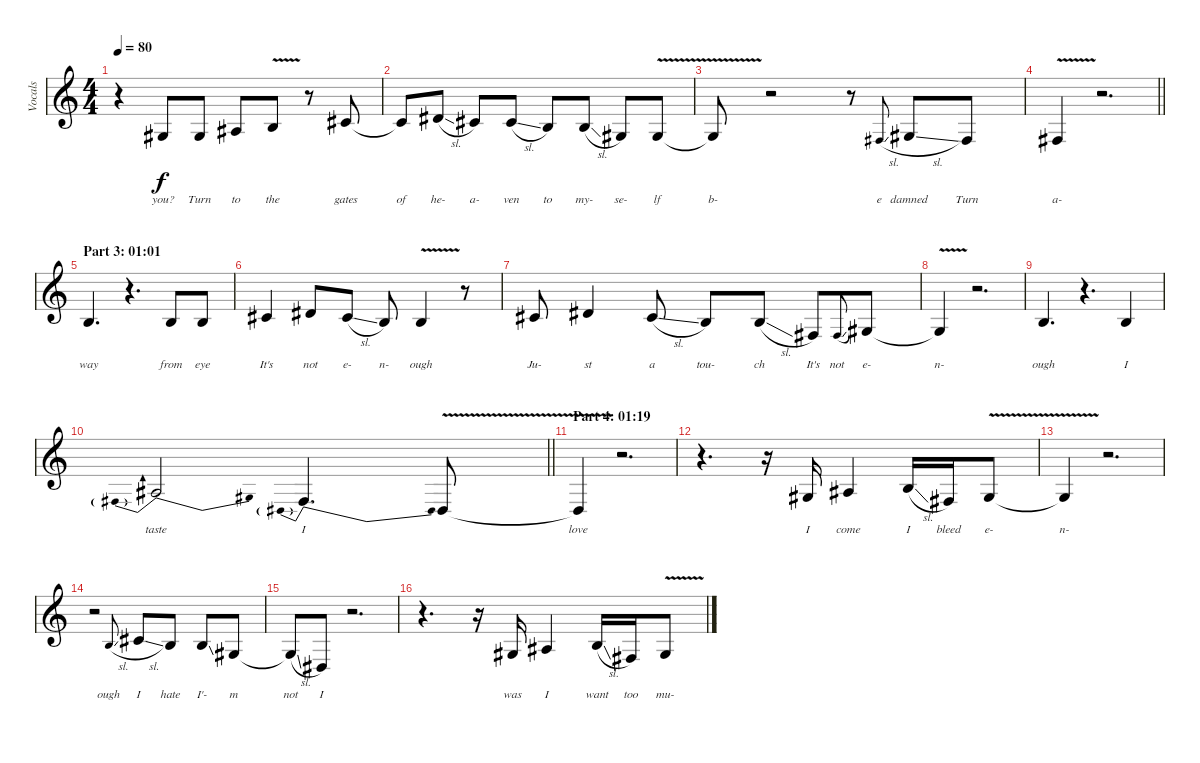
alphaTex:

\track ("Vocals" "Vocals") {instrument tenorsax}
\staff {score}
\tuning (E4 B3 G3 D3 A2 E2) {hide}
\ts (4 4)
\tempo 80
\clef g2
\ks c
r.4{dy f} 6.4.8{lyrics (0 "you?") lyrics (1 "") lyrics (2 "") lyrics (3 "") lyrics (4 "")} 6.4.8{lyrics (0 "Turn") lyrics (1 "") lyrics (2 "") lyrics (3 "") lyrics (4 "")} 8.4.8{lyrics (0 "to") lyrics (1 "") lyrics (2 "") lyrics (3 "") lyrics (4 "")} 9.4{v}.8{lyrics (0 "the") lyrics (1 "") lyrics (2 "") lyrics (3 "") lyrics (4 "")} r.8 11.4.8{lyrics (0 "gates") lyrics (1 "") lyrics (2 "") lyrics (3 "") lyrics (4 "")} |
11.4{t}.8{lyrics (0 "of") lyrics (1 "") lyrics (2 "") lyrics (3 "") lyrics (4 "")} 13.4{sl}.8{lyrics (0 "he-") lyrics (1 "") lyrics (2 "") lyrics (3 "") lyrics (4 "")} 11.4.8{lyrics (0 "a-") lyrics (1 "") lyrics (2 "") lyrics (3 "") lyrics (4 "")} 11.4{sl}.8{lyrics (0 "ven") lyrics (1 "") lyrics (2 "") lyrics (3 "") lyrics (4 "")} 9.4.8{lyrics (0 "to") lyrics (1 "") lyrics (2 "") lyrics (3 "") lyrics (4 "")} 9.4{sl}.8{lyrics (0 "my-") lyrics (1 "") lyrics (2 "") lyrics (3 "") lyrics (4 "")} 6.4.8{lyrics (0 "se-") lyrics (1 "") lyrics (2 "") lyrics (3 "") lyrics (4 "")} 6.4{v}.8{lyrics (0 "lf") lyrics (1 "") lyrics (2 "") lyrics (3 "") lyrics (4 "")} |
6.4{t}.8{lyrics (0 "b-") lyrics (1 "") lyrics (2 "") lyrics (3 "") lyrics (4 "")} r.2 r.8 4.4{sl}.8{lyrics (0 "e") lyrics (1 "") lyrics (2 "") lyrics (3 "") lyrics (4 "") gr onbeat} 6.4{sl}.8{lyrics (0 "damned") lyrics (1 "") lyrics (2 "") lyrics (3 "") lyrics (4 "")} 4.4.8{lyrics (0 "Turn") lyrics (1 "") lyrics (2 "") lyrics (3 "") lyrics (4 "")} |
\barLineRight lightlight
4.4{v}.4{lyrics (0 "a-") lyrics (1 "") lyrics (2 "") lyrics (3 "") lyrics (4 "")} r.2{d} |
\section ("" "Part 3: 01:01")
9.4.4{d lyrics (0 "way") lyrics (1 "") lyrics (2 "") lyrics (3 "") lyrics (4 "")} r.4{d} 9.4.8{lyrics (0 "from") lyrics (1 "") lyrics (2 "") lyrics (3 "") lyrics (4 "")} 9.4.8{lyrics (0 "eye") lyrics (1 "") lyrics (2 "") lyrics (3 "") lyrics (4 "")} |
11.4.4{lyrics (0 "It's") lyrics (1 "") lyrics (2 "") lyrics (3 "") lyrics (4 "")} 13.4.8{lyrics (0 "not") lyrics (1 "") lyrics (2 "") lyrics (3 "") lyrics (4 "")} 11.4{sl}.8{lyrics (0 "e-") lyrics (1 "") lyrics (2 "") lyrics (3 "") lyrics (4 "")} 9.4.8{lyrics (0 "n-") lyrics (1 "") lyrics (2 "") lyrics (3 "") lyrics (4 "")} 9.4{v}.4{lyrics (0 "ough") lyrics (1 "") lyrics (2 "") lyrics (3 "") lyrics (4 "")} r.8 |
11.4.8{lyrics (0 "Ju-") lyrics (1 "") lyrics (2 "") lyrics (3 "") lyrics (4 "")} 13.4.4{lyrics (0 "st") lyrics (1 "") lyrics (2 "") lyrics (3 "") lyrics (4 "")} 11.4{sl}.8{lyrics (0 "a") lyrics (1 "") lyrics (2 "") lyrics (3 "") lyrics (4 "")} 9.4.8{lyrics (0 "tou-") lyrics (1 "") lyrics (2 "") lyrics (3 "") lyrics (4 "")} 9.4{sl}.8{lyrics (0 "ch") lyrics (1 "") lyrics (2 "") lyrics (3 "") lyrics (4 "")} 4.4.8{lyrics (0 "It's") lyrics (1 "") lyrics (2 "") lyrics (3 "") lyrics (4 "")} 4.4{sl}.8{lyrics (0 "not") lyrics (1 "") lyrics (2 "") lyrics (3 "") lyrics (4 "") gr onbeat} 6.4.8{lyrics (0 "e-") lyrics (1 "") lyrics (2 "") lyrics (3 "") lyrics (4 "")} |
6.4{v t}.4{lyrics (0 "n-") lyrics (1 "") lyrics (2 "") lyrics (3 "") lyrics (4 "")} r.2{d} |
9.4.4{d lyrics (0 "ough") lyrics (1 "") lyrics (2 "") lyrics (3 "") lyrics (4 "")} r.4{d} 8.4{be (custom 0 2 15 2 45 0 60 0)}.4{lyrics (0 "I") lyrics (1 "") lyrics (2 "") lyrics (3 "") lyrics (4 "")} |
\barLineRight lightlight
4.4{be (prebendrelease 0 9 60 4)}.2{lyrics (0 "taste") lyrics (1 "") lyrics (2 "") lyrics (3 "") lyrics (4 "")} 6.5{be (prebendrelease 0 6 60 0)}.4{d lyrics (0 "I") lyrics (1 "") lyrics (2 "") lyrics (3 "") lyrics (4 "")} 6.5{v}.8{lyrics (0 "") lyrics (1 "") lyrics (2 "") lyrics (3 "") lyrics (4 "")} |
\section ("" "Part 4: 01:19")
6.5{t}.4{lyrics (0 "love") lyrics (1 "") lyrics (2 "") lyrics (3 "") lyrics (4 "")} r.2{d} |
r.4{d} r.16 6.4.16{lyrics (0 "I") lyrics (1 "") lyrics (2 "") lyrics (3 "") lyrics (4 "")} 8.4.4{lyrics (0 "come") lyrics (1 "") lyrics (2 "") lyrics (3 "") lyrics (4 "")} 9.4{sl}.16{lyrics (0 "I") lyrics (1 "") lyrics (2 "") lyrics (3 "") lyrics (4 "")} 4.4.16{lyrics (0 "bleed") lyrics (1 "") lyrics (2 "") lyrics (3 "") lyrics (4 "")} 6.4{v}.8{lyrics (0 "e-") lyrics (1 "") lyrics (2 "") lyrics (3 "") lyrics (4 "")} |
6.4{t}.4{lyrics (0 "n-") lyrics (1 "") lyrics (2 "") lyrics (3 "") lyrics (4 "")} r.2{d} |
r.2 9.4{sl}.8{lyrics (0 "ough") lyrics (1 "") lyrics (2 "") lyrics (3 "") lyrics (4 "") gr onbeat} 11.4{sl}.8{lyrics (0 "I") lyrics (1 "") lyrics (2 "") lyrics (3 "") lyrics (4 "")} 9.4.8{lyrics (0 "hate") lyrics (1 "") lyrics (2 "") lyrics (3 "") lyrics (4 "")} 9.4{ss}.8{lyrics (0 "I'-") lyrics (1 "") lyrics (2 "") lyrics (3 "") lyrics (4 "")} 6.4.8{lyrics (0 "m") lyrics (1 "") lyrics (2 "") lyrics (3 "") lyrics (4 "")} |
6.4{sl t}.8{lyrics (0 "not") lyrics (1 "") lyrics (2 "") lyrics (3 "") lyrics (4 "")} 1.4.8{lyrics (0 "I") lyrics (1 "") lyrics (2 "") lyrics (3 "") lyrics (4 "")} r.2{d} |
r.4{d} r.16 6.4.16{lyrics (0 "was") lyrics (1 "") lyrics (2 "") lyrics (3 "") lyrics (4 "")} 8.4.4{lyrics (0 "I") lyrics (1 "") lyrics (2 "") lyrics (3 "") lyrics (4 "")} 9.4{sl}.16{lyrics (0 "want") lyrics (1 "") lyrics (2 "") lyrics (3 "") lyrics (4 "")} 4.4.16{lyrics (0 "too") lyrics (1 "") lyrics (2 "") lyrics (3 "") lyrics (4 "")} 6.4{v}.8{lyrics (0 "mu-") lyrics (1 "") lyrics (2 "") lyrics (3 "") lyrics (4 "")}
